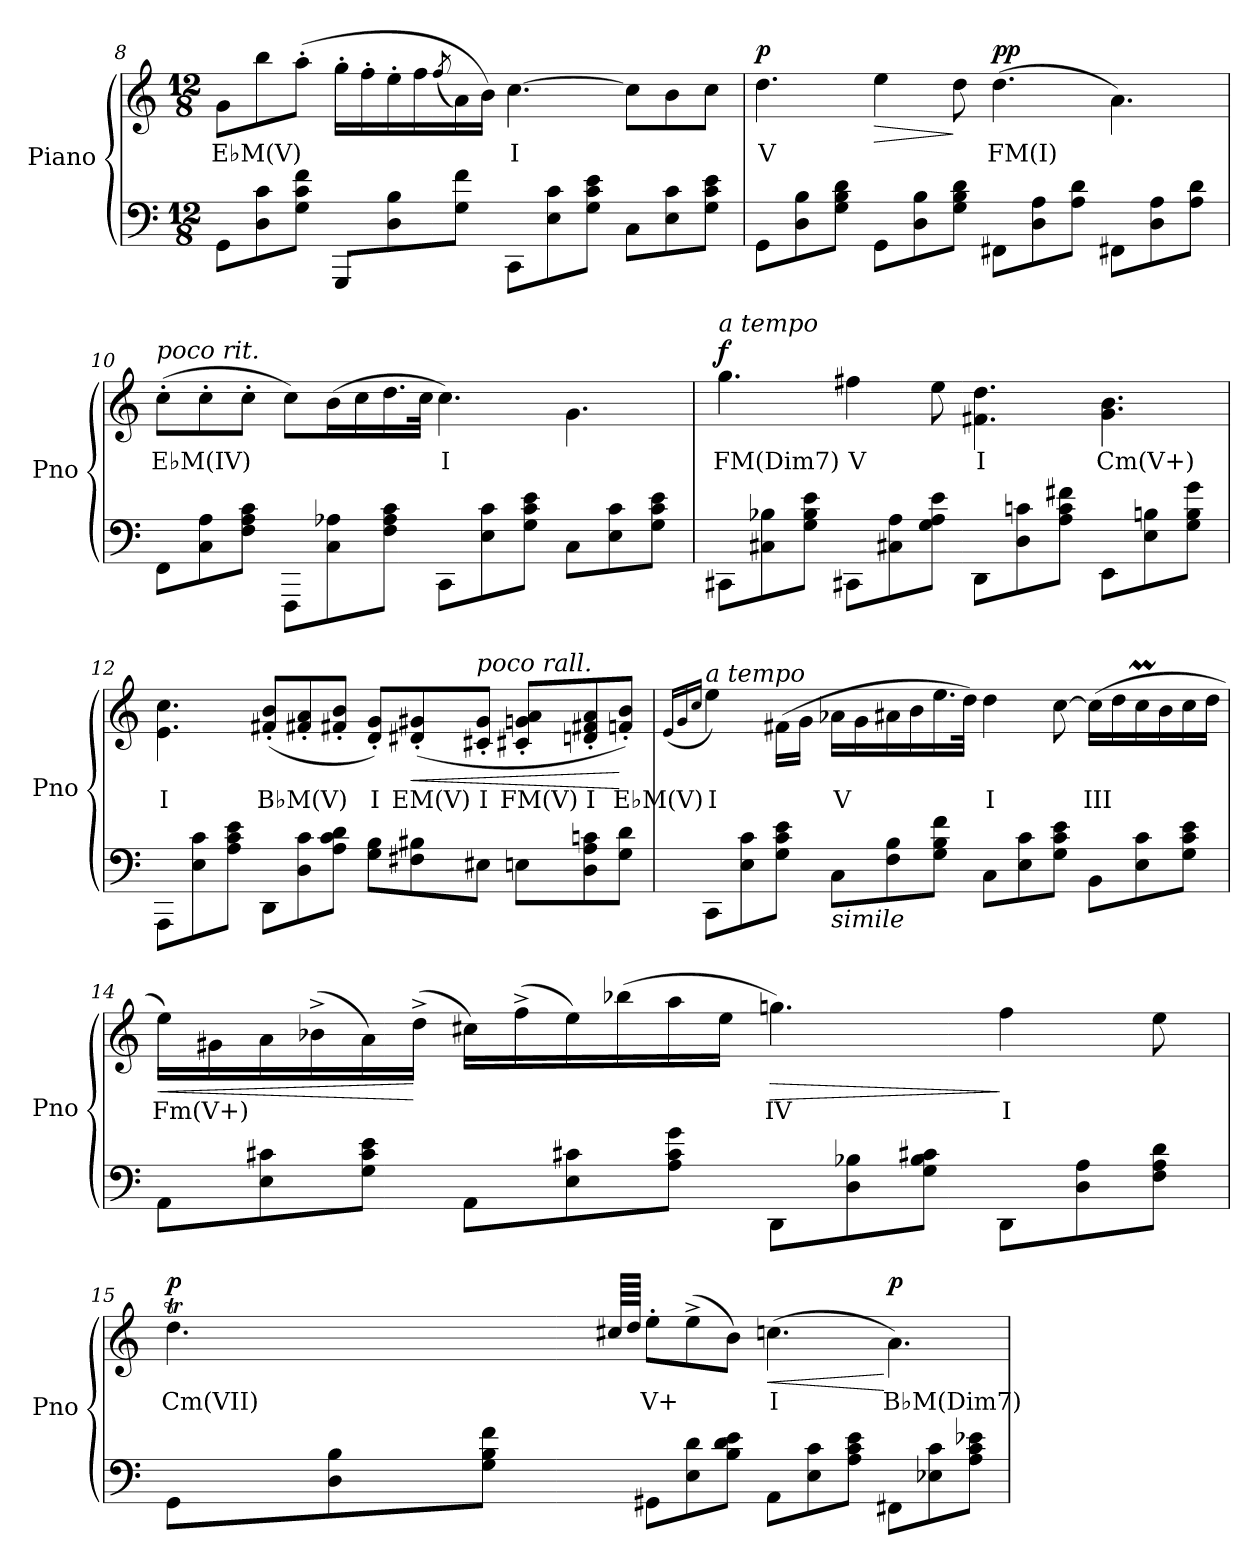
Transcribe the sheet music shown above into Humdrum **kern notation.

**kern	**kern	**text	**dynam
*part2	*part1	*part1	*part1
*staff2	*staff1	*staff1	*staff1
*I"Piano	*I"Piano	*	*
*I'Pno	*I'Pno	*	*
!!LO:LB:g=z
*clefF4	*clefG2	*	*
*k[]	*k[]	*	*
*M12/8	*M12/8	*	*
=8	=8	=8	=8
!	!	!LO:LY:b	!
8GG\L	8g\L	E♭M(V)	.
8D\ 8c\	8bb\	.	.
8G\ 8c\ 8f\J	(>8aa'\J	.	.
8GGG/L	16gg'\LL	.	.
.	16ff'\	.	.
8D\ 8B\	16ee'\	.	.
.	16ff\	.	.
.	(<8qff/	.	.
8G\ 8f\J	16a\)	.	.
.	16b\JJ)	.	.
!	!	!LO:LY:b	!
8CC\L	[4.cc\	I	.
8E\ 8c\	.	.	.
8G\ 8c\ 8e\J	.	.	.
8C\L	8cc\L]	.	.
8E\ 8c\	8b\	.	.
8G\ 8c\ 8e\J	8cc\J	.	.
=9	=9	=9	=9
!	!	!LO:LY:b	!LO:DY:b
8GG\L	4.dd\	V	p
8D\ 8B\	.	.	.
8G\ 8B\ 8d\J	.	.	.
!	!	!	!LO:HP:b
8GG\L	4ee\	.	>
8D\ 8B\	.	.	.
8G\ 8B\ 8d\J	8dd\	.	]
!	!	!LO:LY:b	!LO:DY:b
8FF#X\L	(>4.dd\	FM(I)	pp
8D\ 8A\	.	.	.
8A\ 8d\J	.	.	.
8FF#X\L	4.a\)	.	.
8D\ 8A\	.	.	.
8A\ 8d\J	.	.	.
=10	=10	=10	=10
!	!LO:TX:a:i:t=poco rit.	!	!
!	!	!LO:LY:b	!
8FF\L	(>8cc'\L	E♭M(IV)	.
8C\ 8A\	8cc'\	.	.
8F\ 8A\ 8c\J	8cc'\J	.	.
8FFF/L	8cc\L)	.	.
8C\ 8A-X\	(>16b\L	.	.
.	16cc\	.	.
8F\ 8A-\ 8c\J	16.dd\	.	.
.	32cc\JJk	.	.
!	!	!LO:LY:b	!
8CC\L	4.cc\)	I	.
8E\ 8c\	.	.	.
8G\ 8c\ 8e\J	.	.	.
8C\L	4.g\	.	.
8E\ 8c\	.	.	.
8G\ 8c\ 8e\J	.	.	.
!!LO:PB:g=z
=11	=11	=11	=11
!	!LO:TX:a:i:t=a tempo	!	!
!	!	!LO:LY:b	!LO:DY:b
8CC#X\L	4.gg\	FM(Dim7)	f
8C#X\ 8B-X\	.	.	.
8G\ 8B-\ 8e\J	.	.	.
!	!	!LO:LY:b	!
8CC#X\L	4ff#X\	V	.
8C#X\ 8A\	.	.	.
8G\ 8A\ 8e\J	8ee\	.	.
!	!	!LO:LY:b	!
8DD\L	4.f#X\ 4.dd\	I	.
8D\ 8cn\	.	.	.
8A\ 8c\ 8f#X\J	.	.	.
!	!	!LO:LY:b	!
8EE\L	4.g\ 4.b\	Cm(V+)	.
8E\ 8Bn\	.	.	.
8G\ 8B\ 8g\J	.	.	.
=12	=12	=12	=12
!	!	!LO:LY:b	!
8AAA\L	4.e\ 4.cc\	I	.
8E\ 8c\	.	.	.
8A\ 8c\ 8e\J	.	.	.
!	!	!LO:LY:b	!
8DD\L	(<8f#X/' 8b/'L	B♭M(V)	.
8D\ 8c\	8f#X/' 8a/'	.	.
8A\ 8c\ 8d\J	8f#X/' 8b/'J	.	.
!	!	!LO:LY:b	!
8G\ 8B\L	8d/' 8g/'L)	I	.
!	!	!LO:LY:b	!LO:HP:b
8F#X\ 8B#X\	(<8d#X/' 8g#X/'	EM(V)	<
!	!LO:TX:a:i:t=poco rall.	!	!
!	!	!LO:LY:b	!
8E#X\J	8c#X/' 8g#/'J	I	.
!	!	!LO:LY:b	!
8En\L	8c#X/' 8gn/' 8a/'L	FM(V)	.
!	!	!LO:LY:b	!
8D\ 8A\ 8cn\	8dn/' 8f#X/' 8a/'	I	.
!	!	!LO:LY:b	!
8G\ 8d\J	8fn/' 8b/'J)	E♭M(V)	[
!!LO:LB:g=z
=13	=13	=13	=13
.	(<16qe/LL	.	.
.	16qg/	.	.
.	16qcc/JJ	.	.
!	!LO:TX:a:i:t=a tempo	!	!
!	!	!LO:LY:b	!LO:DY:b
!	!	!	!LO:DY:n=1:b
8CC\L	4ee\)	I	p sfp
8E\ 8c\	.	.	.
8G\ 8c\ 8e\J	(>16f#X\LL	.	.
.	16g\JJ	.	.
!LO:TX:b:i:t=simile	!	!	!
!	!	!LO:LY:b	!
8C\L	16a-X\LL	V	.
.	16g\	.	.
8F\ 8B\	16a#X\	.	.
.	16b\	.	.
8G\ 8B\ 8f\J	16.ee\	.	.
.	32dd\JJk)	.	.
!	!	!LO:LY:b	!
8C\L	4dd\	I	.
8E\ 8c\	.	.	.
8G\ 8c\ 8e\J	[8cc\	.	.
!	!	!LO:LY:b	!
8BB\L	(>16cc\LL]	III	.
.	16dd\	.	.
8E\ 8c\	16ccM\	.	.
.	16b\	.	.
8G\ 8c\ 8e\J	16cc\	.	.
.	16dd\JJ	.	.
=14	=14	=14	=14
!	!	!LO:LY:b	!LO:HP:b
8AA\L	16ee\LL)	Fm(V+)	<
.	16g#X\	.	.
8E\ 8c#X\	16a\	.	.
.	(>16b-X^\	.	.
8G\ 8c#\ 8e\J	16a\)	.	.
.	(>16dd^\JJ	.	[
!	!	!	!LO:DY:b
8AA\L	16cc#X\LL)	.	other-dynamics
.	(>16ff^\	.	.
8E\ 8c#X\	16ee\)	.	.
.	(>16bb-X\	.	.
8A\ 8c#\ 8g\J	16aa\	.	.
.	16ee\JJ	.	.
!	!	!LO:LY:b	!LO:HP:b
8DD\L	4.ggn\)	IV	>
8D\ 8B-X\	.	.	.
8G\ 8B-\ 8c#X\J	.	.	.
!	!	!LO:LY:b	!
8DD\L	4ff\	I	]
8D\ 8A\	.	.	.
8F\ 8A\ 8d\J	8ee\	.	.
!!LO:LB:g=z
=15	=15	=15	=15
*^	*	*	*
!	!	!	!LO:LY:b	!LO:DY:b
*	*	*^	*	*
4.ryy	8GG\L	4.ddT\	64ee!yy	Cm(VII)	p
.	.	.	64dd!yy	.	.
.	.	.	64ee!yy	.	.
.	.	.	64dd!yy	.	.
.	.	.	64ee!yy	.	.
.	.	.	64dd!yy	.	.
.	.	.	64ee!yy	.	.
.	.	.	64dd!yy	.	.
.	8D\ 8B\	.	64ee!yy	.	.
.	.	.	64dd!yy	.	.
.	.	.	64ee!yy	.	.
.	.	.	64dd!yy	.	.
.	.	.	64ee!yy	.	.
.	.	.	64dd!yy	.	.
.	.	.	64ee!yy	.	.
.	.	.	64dd!yy	.	.
.	8G\ 8B\ 8f\J	.	64ee!yy	.	.
.	.	.	64dd!yy	.	.
.	.	.	64ee!yy	.	.
.	.	.	64dd!yy	.	.
.	.	.	64ee!yy	.	.
.	.	.	64ddTTT!yy	.	.
.	.	.	64cc#X/LLLL	.	.
.	.	.	64dd/JJJJ	.	.
!	!	!	!	!LO:LY:b	!
1ryy	8GG#X\L	8ee'\L	1ryy	V+	.
.	8E\ 8d\	(>8ee^\	.	.	.
.	8B\ 8d\ 8e\J	8b\J)	.	.	.
!	!	!	!	!LO:LY:b	!LO:HP:b
.	8AA\L	(>4.cc\	.	I	<
.	8E\ 8c\	.	.	.	.
.	8A\ 8c\ 8e\J	.	.	.	.
!	!	!	!	!LO:LY:b	!LO:DY:n=1:b
.	8FF#X\L	4.a\)	.	B♭M(Dim7)	[ p
.	8E-X\ 8c\	.	.	.	.
8ryy	8A\ 8c\ 8e-X\J	.	8ryy	.	.
*v	*v	*	*	*	*
*	*v	*v	*	*
=	=	=	=
*-	*-	*-	*-
